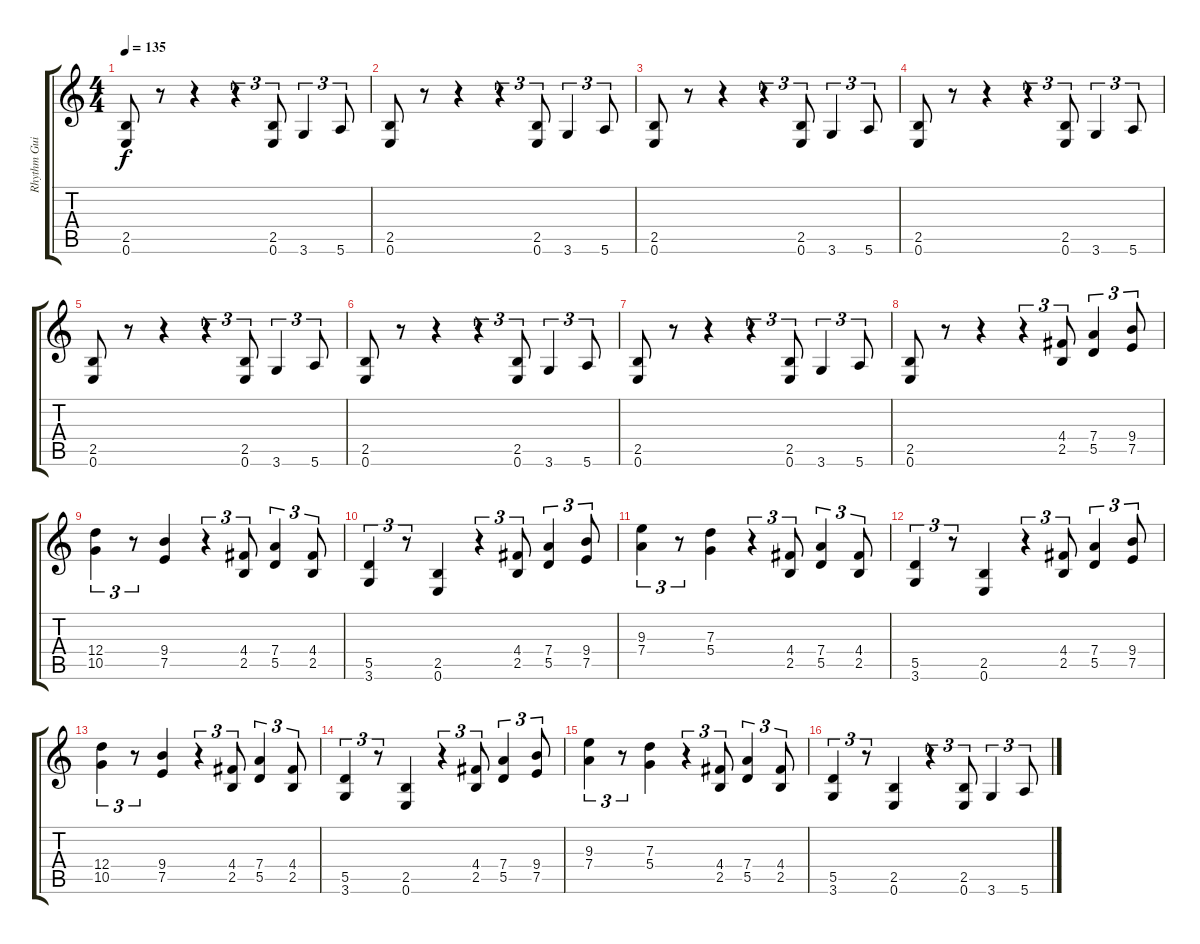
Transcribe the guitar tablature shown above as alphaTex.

\track ("Rhythm Guitar" "Rhythm Gui") {instrument overdrivenguitar}
\staff {score tabs}
\tuning (E4 B3 G3 D3 A2 E2) {hide}
\ts (4 4)
\tempo 135
\clef g2
\ks c
(2.5 0.6).8{dy f} r.8 r.4 r.4{tu (3 2)} (2.5 0.6).8{tu (3 2)} 3.6.4{tu (3 2)} 5.6.8{tu (3 2)} |
(2.5 0.6).8 r.8 r.4 r.4{tu (3 2)} (2.5 0.6).8{tu (3 2)} 3.6.4{tu (3 2)} 5.6.8{tu (3 2)} |
(2.5 0.6).8 r.8 r.4 r.4{tu (3 2)} (2.5 0.6).8{tu (3 2)} 3.6.4{tu (3 2)} 5.6.8{tu (3 2)} |
(2.5 0.6).8 r.8 r.4 r.4{tu (3 2)} (2.5 0.6).8{tu (3 2)} 3.6.4{tu (3 2)} 5.6.8{tu (3 2)} |
(2.5 0.6).8 r.8 r.4 r.4{tu (3 2)} (2.5 0.6).8{tu (3 2)} 3.6.4{tu (3 2)} 5.6.8{tu (3 2)} |
(2.5 0.6).8 r.8 r.4 r.4{tu (3 2)} (2.5 0.6).8{tu (3 2)} 3.6.4{tu (3 2)} 5.6.8{tu (3 2)} |
(2.5 0.6).8 r.8 r.4 r.4{tu (3 2)} (2.5 0.6).8{tu (3 2)} 3.6.4{tu (3 2)} 5.6.8{tu (3 2)} |
(2.5 0.6).8 r.8 r.4 r.4{tu (3 2)} (4.4 2.5).8{tu (3 2)} (7.4 5.5).4{tu (3 2)} (9.4 7.5).8{tu (3 2)} |
(12.4 10.5).4{tu (3 2)} r.8{tu (3 2)} (9.4 7.5).4 r.4{tu (3 2)} (4.4 2.5).8{tu (3 2)} (7.4 5.5).4{tu (3 2)} (4.4 2.5).8{tu (3 2)} |
(5.5 3.6).4{tu (3 2)} r.8{tu (3 2)} (2.5 0.6).4 r.4{tu (3 2)} (4.4 2.5).8{tu (3 2)} (7.4 5.5).4{tu (3 2)} (9.4 7.5).8{tu (3 2)} |
(9.3 7.4).4{tu (3 2)} r.8{tu (3 2)} (7.3 5.4).4 r.4{tu (3 2)} (4.4 2.5).8{tu (3 2)} (7.4 5.5).4{tu (3 2)} (4.4 2.5).8{tu (3 2)} |
(5.5 3.6).4{tu (3 2)} r.8{tu (3 2)} (2.5 0.6).4 r.4{tu (3 2)} (4.4 2.5).8{tu (3 2)} (7.4 5.5).4{tu (3 2)} (9.4 7.5).8{tu (3 2)} |
(12.4 10.5).4{tu (3 2)} r.8{tu (3 2)} (9.4 7.5).4 r.4{tu (3 2)} (4.4 2.5).8{tu (3 2)} (7.4 5.5).4{tu (3 2)} (4.4 2.5).8{tu (3 2)} |
(5.5 3.6).4{tu (3 2)} r.8{tu (3 2)} (2.5 0.6).4 r.4{tu (3 2)} (4.4 2.5).8{tu (3 2)} (7.4 5.5).4{tu (3 2)} (9.4 7.5).8{tu (3 2)} |
(9.3 7.4).4{tu (3 2)} r.8{tu (3 2)} (7.3 5.4).4 r.4{tu (3 2)} (4.4 2.5).8{tu (3 2)} (7.4 5.5).4{tu (3 2)} (4.4 2.5).8{tu (3 2)} |
(5.5 3.6).4{tu (3 2)} r.8{tu (3 2)} (2.5 0.6).4 r.4{tu (3 2)} (2.5 0.6).8{tu (3 2)} 3.6.4{tu (3 2)} 5.6.8{tu (3 2)}
